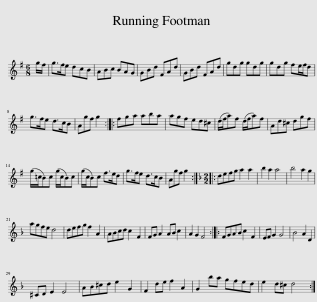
X:1
L:1/8
M:6/8
I:linebreak $
K:G
V:1 treble
V:1
 g/f/ | g>fe dcB | ABc BAG | GBd FAd | GBd FAd | %5
 gdg gdg | gdg fe/f/d |$ g>fe d>cB | Agf g2 :: fga aba | %10
 agf ed^c | (d/f/a)f (d/f/a)f | Ad^c dgf |$ (g/=c/B)c (g/c/B)c | (g/c/B)c f>ed | %15
 g>fe d>cB | Agf g2 ::[K:Dmin][M:2/2] defg a2 a2 | b2 a2 a4 | b4 a2 g2 |$ %20
 agfe d4 | defg f2 A2 | ABcd c2 F2 | FG A2 AB c2 | A2 G2 F4 :: %25
 FGAB c2 F2 | EF G2 G4 | B4 A2 D2 |$ ^CD E2 E4 | AB^cd e2 G2 | %30
 F2 de f2 A2 | G2 ba gfed | e2 d^c d4 :| %33
